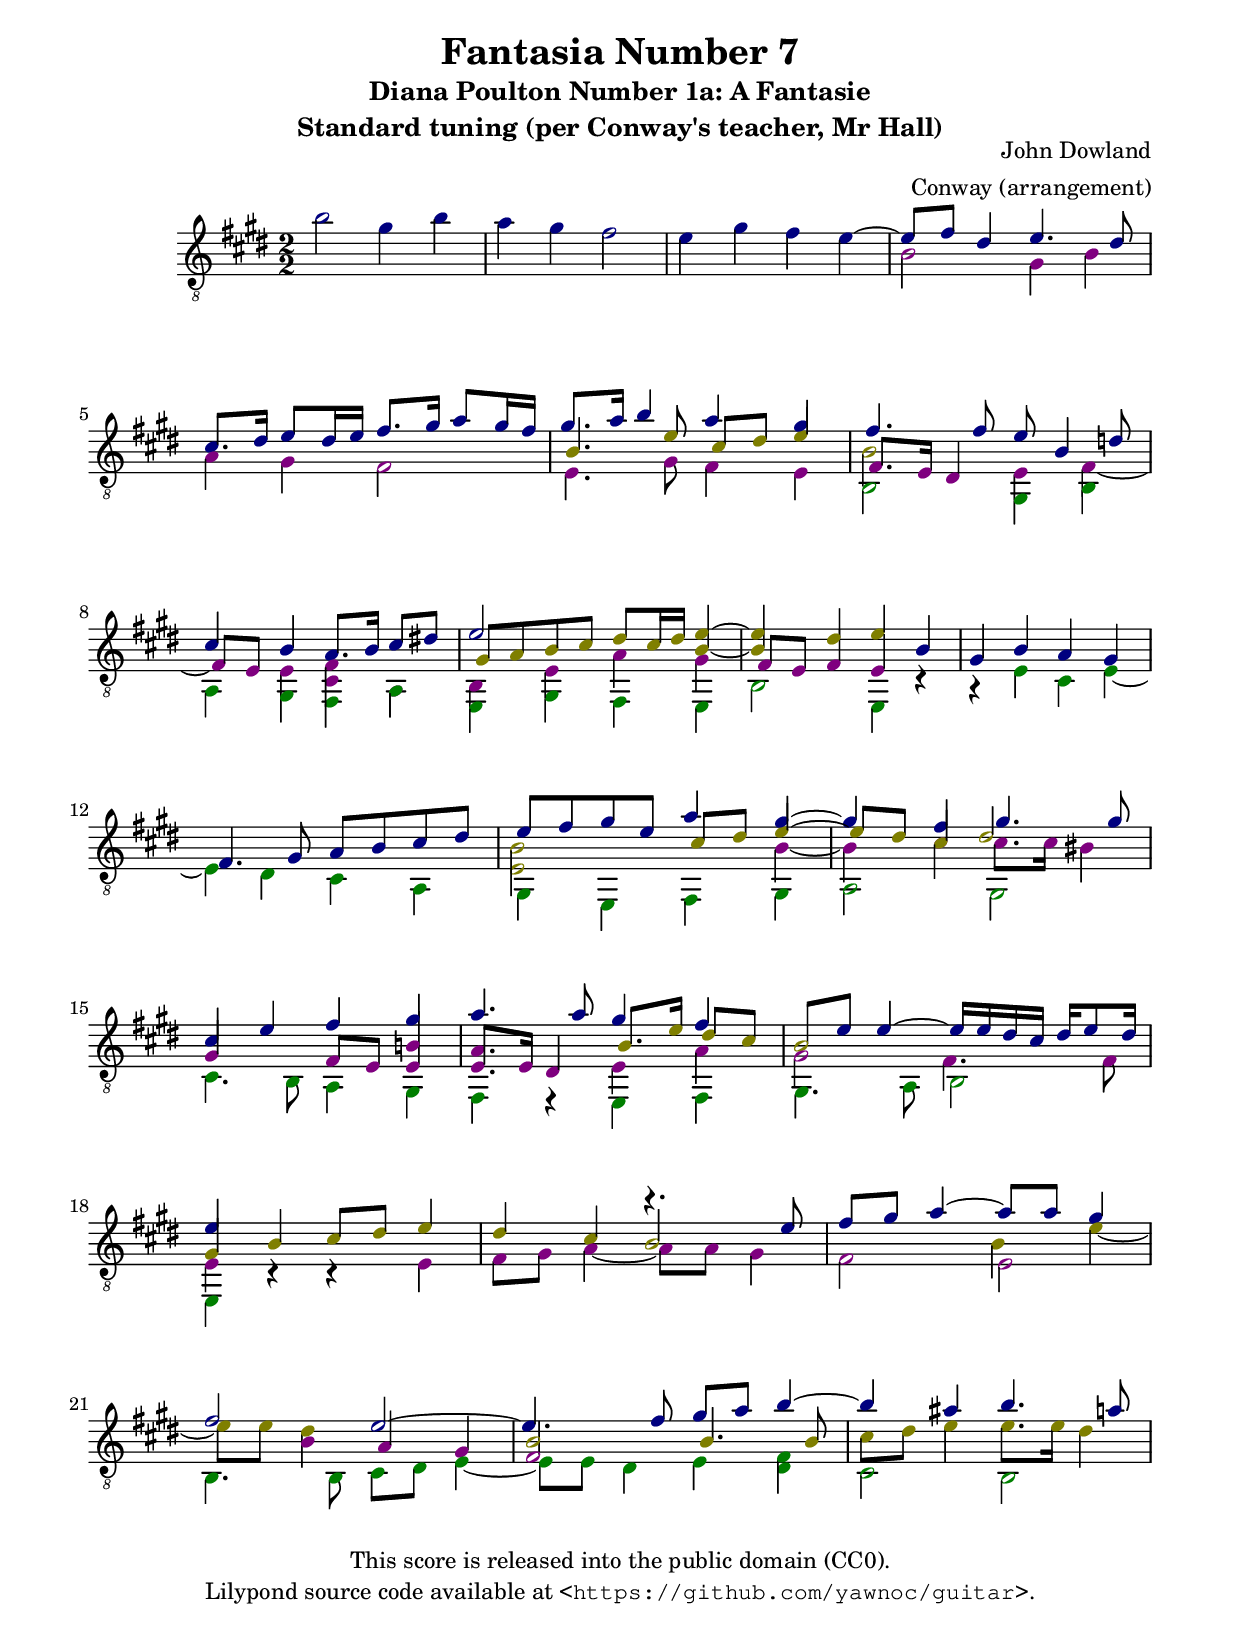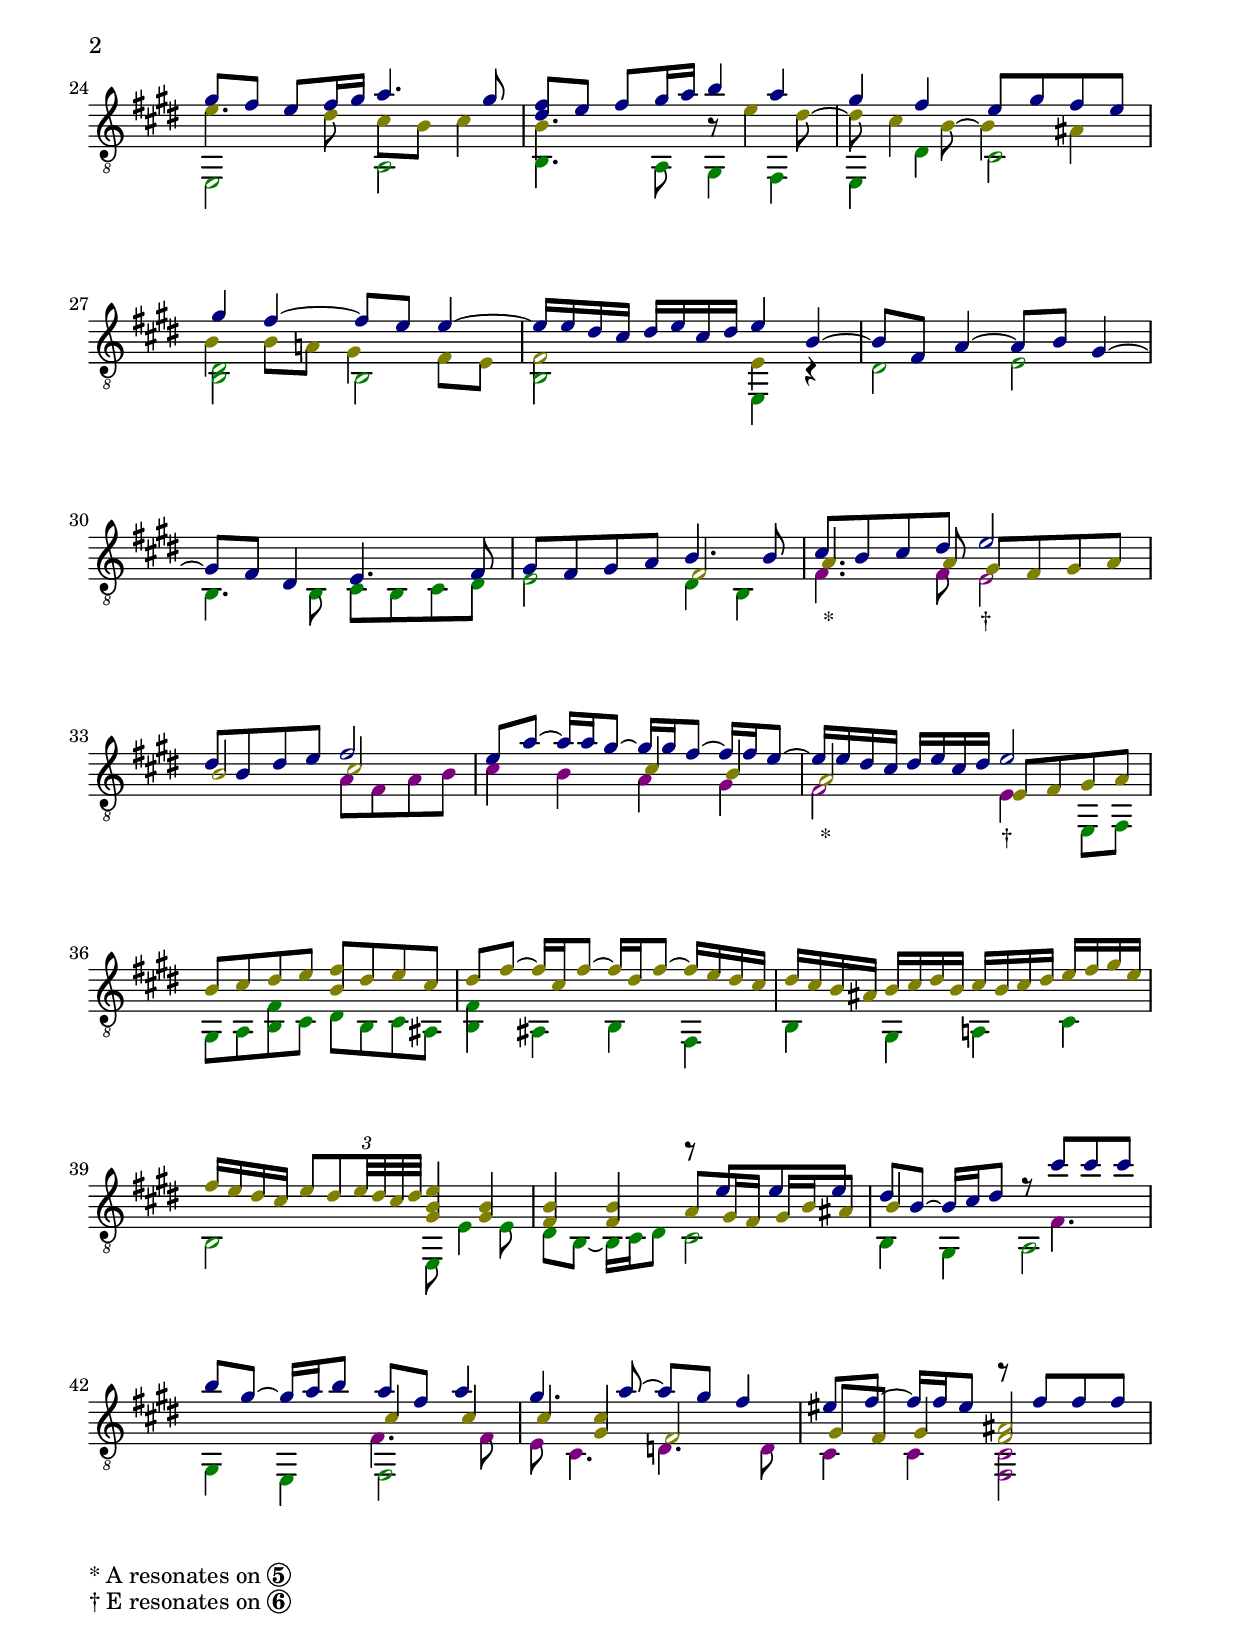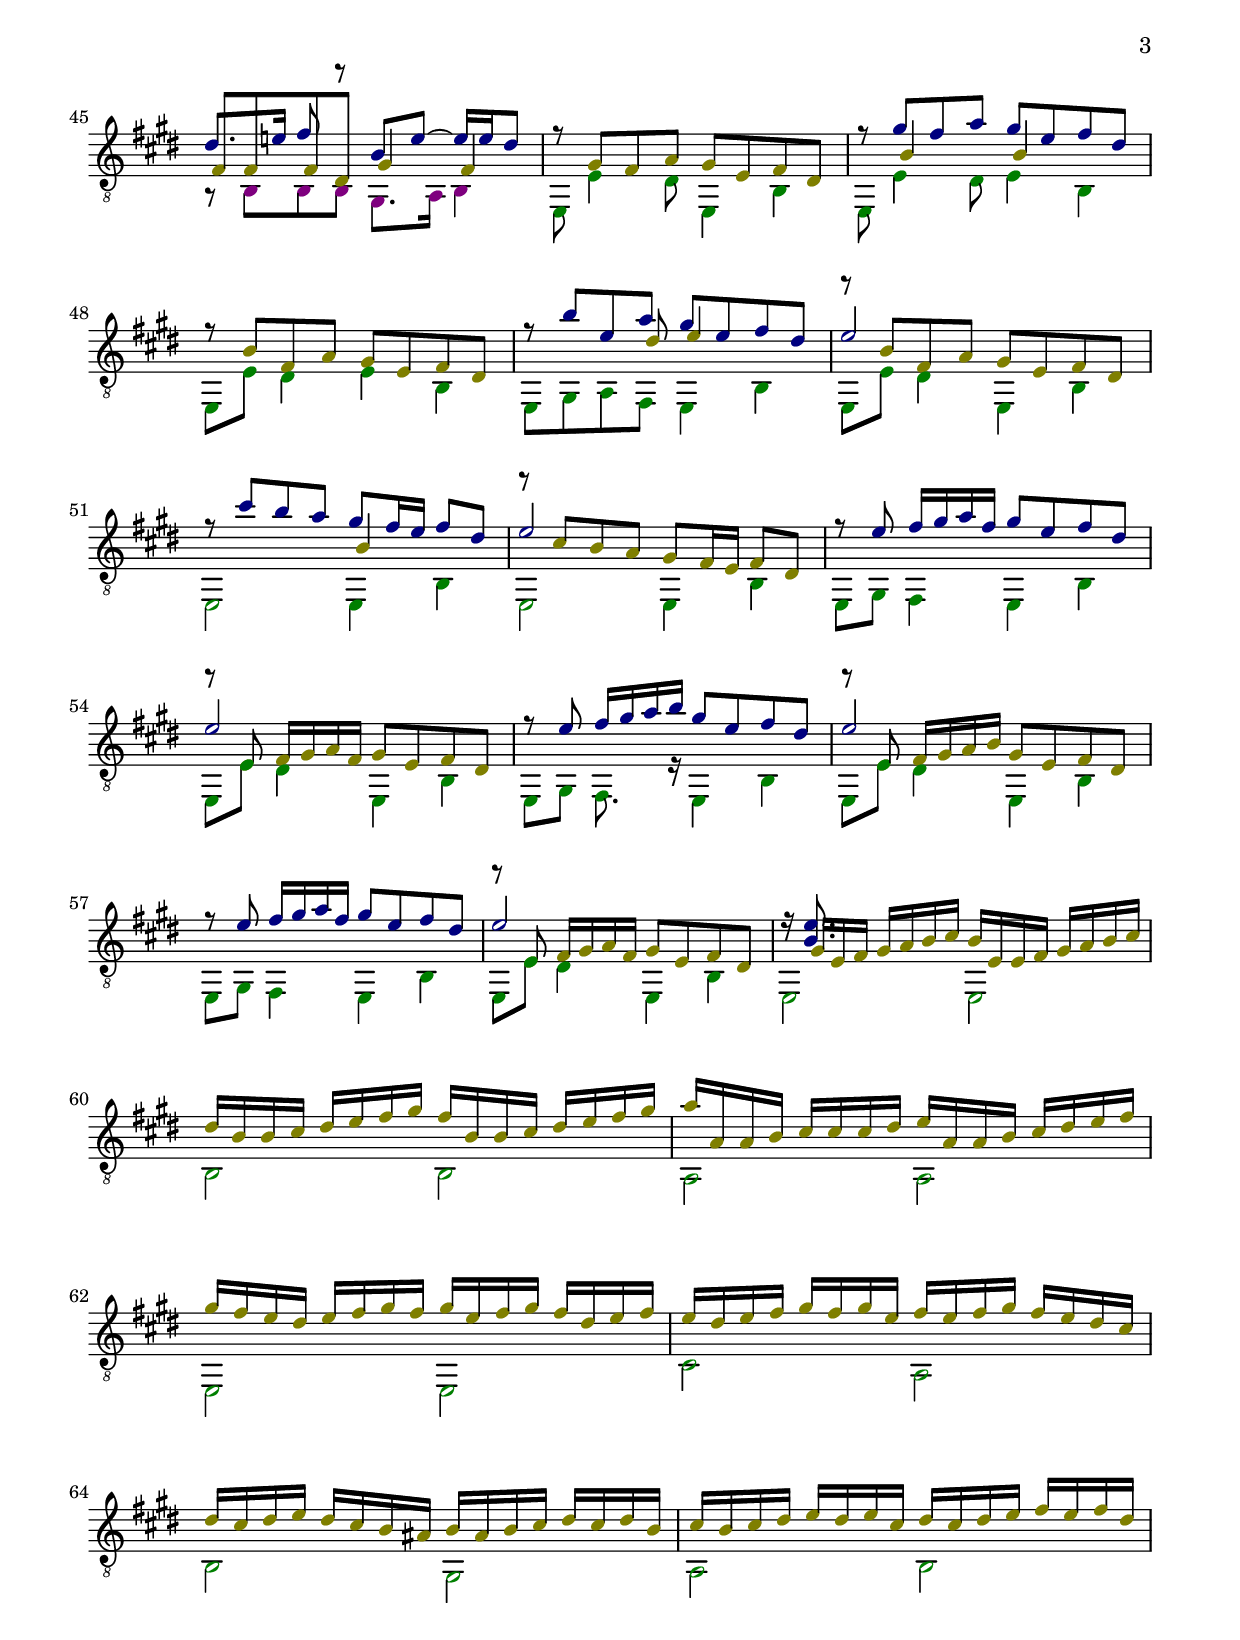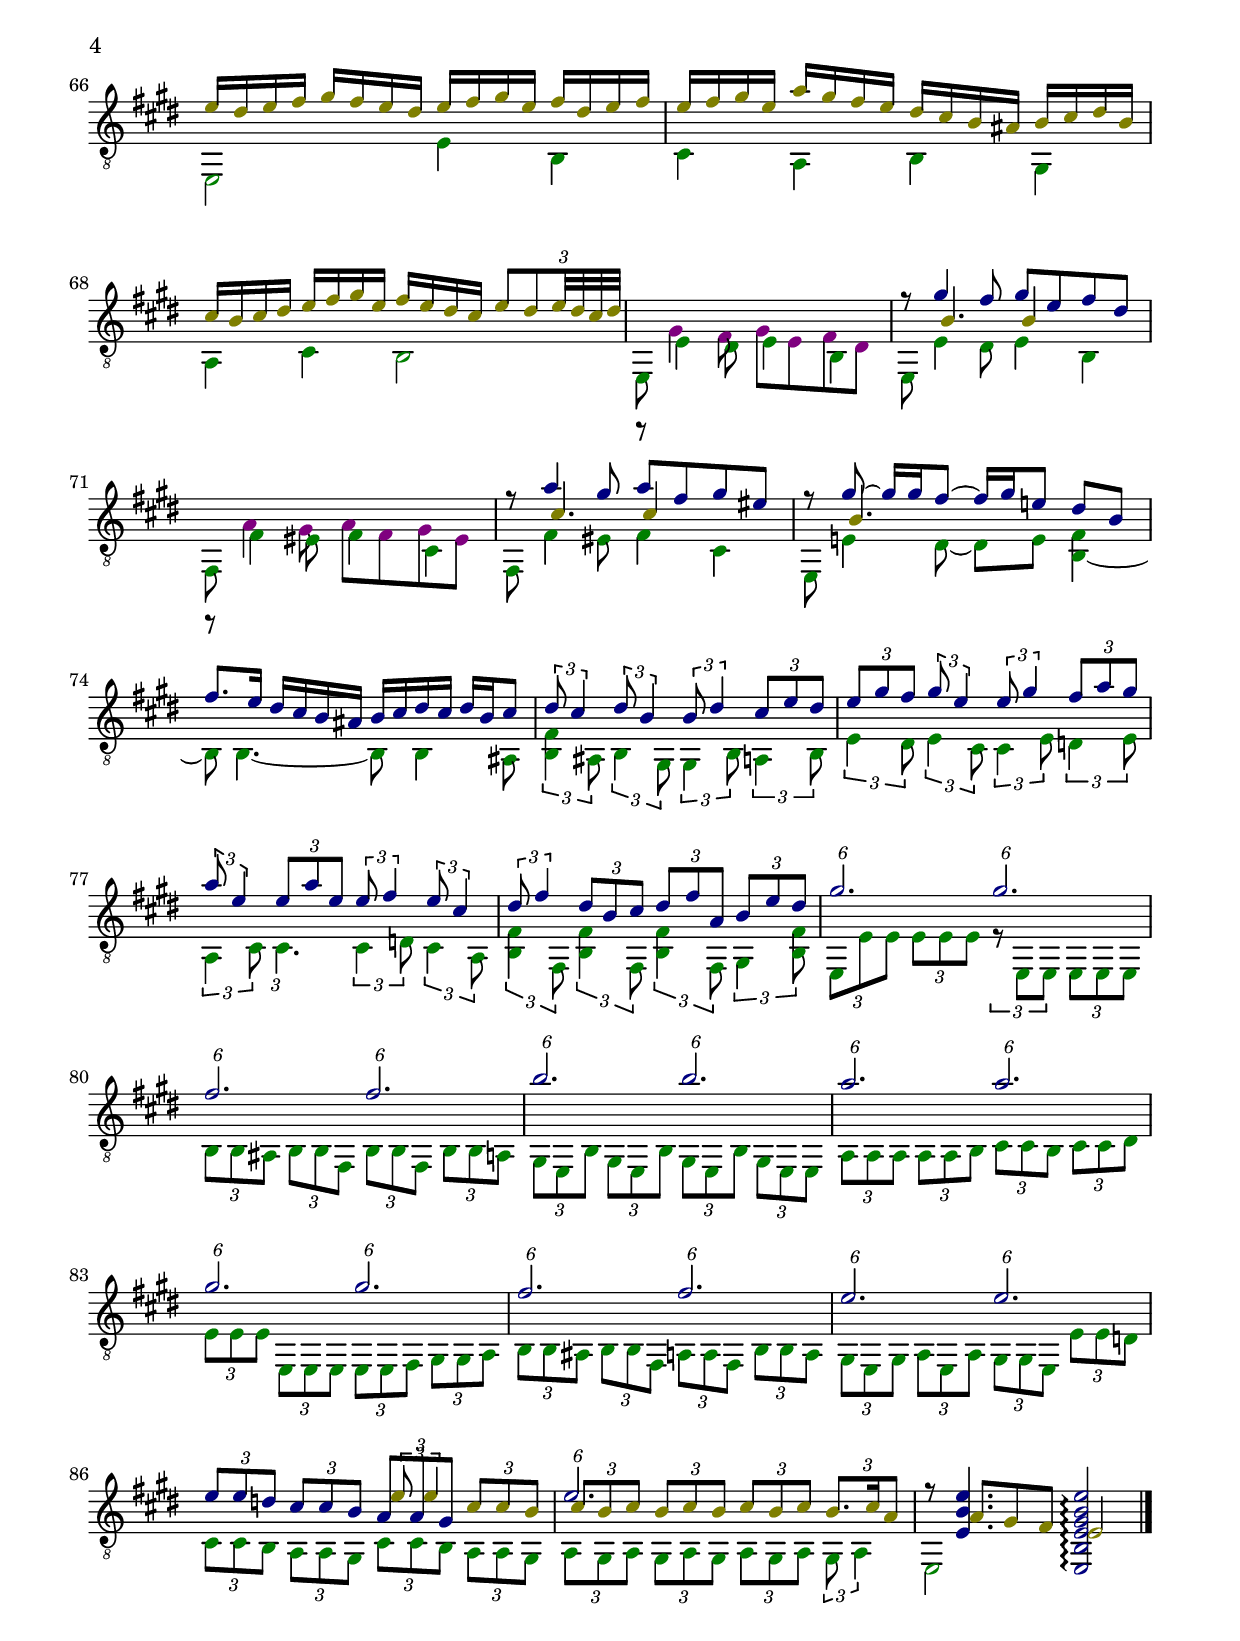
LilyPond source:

\version "2.18.2"


%%%%%%%%%%%%%%%%%%%%%%%%%%%%%%%%%%%%%%%%%%%%%%%%%%%%%%%%%%%%%%%%
% General
%%%%%%%%%%%%%%%%%%%%%%%%%%%%%%%%%%%%%%%%%%%%%%%%%%%%%%%%%%%%%%%%

\paper {
  top-margin = 1.5\cm
  left-margin = 1.5\cm
  right-margin = 1.5\cm
  bottom-margin = 1.5\cm
  ragged-last-bottom = ##f
  footnote-separator-markup = \markup { \vspace #1.5 }
}

globalSettings = {
  \accidentalStyle modern
  \compressFullBarRests
  \mergeDifferentlyHeadedOn
  \mergeDifferentlyDottedOn
  \numericTimeSignature
  \pointAndClickOff
  \override TextScript.extra-offset = #'(0 . 0.7)
  \override Score.FootnoteItem.annotation-line = ##f
}

origin-url = "https://github.com/yawnoc/guitar"

\header {
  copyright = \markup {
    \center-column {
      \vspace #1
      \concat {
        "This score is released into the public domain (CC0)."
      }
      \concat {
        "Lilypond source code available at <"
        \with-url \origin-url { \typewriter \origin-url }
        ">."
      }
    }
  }
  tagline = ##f
}

triplet = #(define-music-function
  (parser location music) (ly:music?)
  #{
    \tuplet 3/2 { $music }
  #}
)

tripletDuple = #(define-music-function
  (parser location music) (ly:music?)
  #{
    \tuplet 6/4 { $music }
  #}
)

overrideBeamedStemLengths = #(define-scheme-function
  (parser location lengths) (list?)
  #{
    \override Stem.details.beamed-lengths = $lengths
  #}
)
revertBeamedStemLengths = { \revert Stem.details.beamed-lengths }

overrideBeamVerticalPositions = #(define-scheme-function
  (parser location positions) (pair?)
  #{
    \override Beam.positions = $positions
  #}
)

%%%%%%%%%%%%%%%%%%%%%%%%%%%%%%%%%%%%%%%%%%%%%%%%%%%%%%%%%%%%%%%%
% Semantic bar lines
%%%%%%%%%%%%%%%%%%%%%%%%%%%%%%%%%%%%%%%%%%%%%%%%%%%%%%%%%%%%%%%%

barLineGoto = { \bar "||" }
barLineKeyChange = { \bar "||" }
barLineEnd = { \bar "|." }

%%%%%%%%%%%%%%%%%%%%%%%%%%%%%%%%%%%%%%%%%%%%%%%%%%%%%%%%%%%%%%%%
% Guitar notation
%%%%%%%%%%%%%%%%%%%%%%%%%%%%%%%%%%%%%%%%%%%%%%%%%%%%%%%%%%%%%%%%

stringNumbersAbove = { \set stringNumberOrientations = #'(up) }
stringNumbersBelow = { \set stringNumberOrientations = #'(down) }

fingeringAbove = { \set fingeringOrientations = #'(up) }
fingeringBelow = { \set fingeringOrientations = #'(down) }
fingeringAleft = { \set fingeringOrientations = #'(left) }
fingeringAright = { \set fingeringOrientations = #'(right) }

startGraceMusic = {
  <>(
  \override Fingering.font-size = -6
}
stopGraceMusic = {
  \revert Fingering.font-size
  <>)
}

overrideHorizontalShift = #(define-scheme-function
  (parser location distance) (number?)
  #{
    \override NoteColumn.force-hshift = $distance
  #}
)
revertHorizontalShift = { \revert NoteColumn.force-hshift }

barreSpan = #(define-music-function
  (parser location label offsetPair music)
  (string? (pair? (cons 0 0)) ly:music?)
  (let
    (
      (elements (extract-named-music music '(NoteEvent EventChord)))
    )
    (if
      (pair? elements)
      (let
        (
          (first-element (first elements))
          (last-element (last elements))
        )
        (set!
          (ly:music-property first-element 'articulations)
          (cons
            (make-music 'TextSpanEvent 'span-direction -1)
            (ly:music-property first-element 'articulations)
          )
        )
        (set!
          (ly:music-property last-element 'articulations)
          (cons
            (make-music 'TextSpanEvent 'span-direction 1)
            (ly:music-property last-element 'articulations)
          )
        )
      )
    )
  )
  #{
    \once \override TextSpanner.font-shape = #'upright
    \once \override TextSpanner.style = #'line
    \once \override TextSpanner.extra-offset = #offsetPair
    \once \override TextSpanner.bound-details = #`(
      (left
        (text . ,#{ \markup { \raise #-0.7 { #label \hspace #0.7 }} #})
        (Y . 0)
        (padding . -0.8)
        (attach-dir . -2)
      )
      (right
        (text . ,#{ \markup { \draw-line #'(0 . -1.3) } #}) ;; draw hook
        (Y . 0)
        (padding . -0.5)
        (attach-dir . 2)
      )
    )
    \once \override TextSpanner #'after-line-breaking = #(lambda (grob)
      (let*
        (
          (originalGrob (ly:grob-original grob))
          (splitGrobs (ly:spanner-broken-into originalGrob))
        )
        (if
          (and
            (>= (length splitGrobs) 2)
            (not (eq? (car (last-pair splitGrobs)) grob))
          )
          (begin
            (ly:grob-set-nested-property! grob
              '(bound-details right text)
              #{ \markup { \draw-line #'(0 . 0) } #} ;; suppress draw hook
            )
            (ly:grob-set-property! grob
              'extra-offset
              (cons
                (car offsetPair)
                (+ (cdr offsetPair) 0.7) ;; correction for suppressed hook
              )
            )
            (ly:grob-set-nested-property! grob
              '(bound-details right padding)
              #'-3 ;; increase spanner length
            )
          )
        )
      )
    )
    $music
  #}
)

barre = #(define-scheme-function
  (parser location label) (string?)
  #{
    \markup {
      \center-align {
        \hspace #0.7
        $label
      }
    }
  #}
)

nudgeNextBarre = #(define-scheme-function
  (parser location distance) (number?)
  #{
    \once \override TextScript.X-offset = $distance
  #}
)

position = #(define-scheme-function
  (parser location label) (string?)
  #{
    \markup {
      \center-align {
        \hspace #0.5
        $label
      }
    }
  #}
)

#(define-markup-command
  (markupString layout properties stringNumber) (markup?)
  (interpret-markup layout properties
    #{
      \markup \circle { \bold #stringNumber }
    #}
  )
)

#(define-markup-command
  (resonatesOn layout properties note stringNumber) (markup? markup?)
  (interpret-markup layout properties
    #{
      \markup { #note "resonates on" \markupString #stringNumber }
    #}
  )
)

%%%%%%%%%%%%%%%%%%%%%%%%%%%%%%%%%%%%%%%%%%%%%%%%%%%%%%%%%%%%%%%%
% Goto statements
%%%%%%%%%%%%%%%%%%%%%%%%%%%%%%%%%%%%%%%%%%%%%%%%%%%%%%%%%%%%%%%%

overrideGotoVisibility = {
  \once \override Score.RehearsalMark #'break-visibility = #'#(#t #t #f)
}

makeGotoMark = #(define-scheme-function
  (parser location label) (string?)
  #{
    \mark \markup { \small \italic $label }
  #}
)

simultaneousMarkSeparator = {
  \cadenzaOn
    s1073741824 % stupid, but works
  \cadenzaOff
}

coda = {
  \overrideGotoVisibility
  \mark \markup { \musicglyph #"scripts.coda" }
}

fine = {
  \overrideGotoVisibility
  \makeGotoMark Fine
}

dcAlCoda = {
  \overrideGotoVisibility
  \makeGotoMark "D.C. al Coda"
}

dcAlFine = {
  \overrideGotoVisibility
  \makeGotoMark "D.C. al Fine"
}

toCoda = {
  \overrideGotoVisibility
  \makeGotoMark "to Coda"
}



\header {
  title = "Fantasia Number 7"
  subtitle = \markup {
    \center-column {
      "Diana Poulton Number 1a: A Fantasie"
      "Standard tuning (per Conway's teacher, Mr Hall)"
    }
  }
  composer = "John Dowland"
  arranger = "Conway (arrangement)"
}


initialSignatures = {
  \clef "treble_8"
  \key e \major
  \time 2/2
  \set Timing.beamExceptions = #'()
  \set Timing.baseMoment = #(ly:make-moment 1/4)
  \set Timing.beatStructure = #'(1 1 1 1)
  \set Timing.beamExceptions = #'(
    (
      end
        .
      (
        ((1 . 8) . (4 4)) ;; quavers by fours
        ((1 . 12) . (3 3 3 3)) ;; anything shorter by beat
      )
    )
  )
}


highVoiceMusic = {
  
  \override NoteHead.color = #darkblue
  
  % Main theme high
  \barNumberCheck #1
  \relative c'' {
    \stemDown
    b2 gis4 b |
    a gis fis2 |
    e4 gis fis e~ |
    \stemUp
    e8 fis dis4 e4. dis8 |
    cis8. dis16 e8 dis16 e fis8. gis16 a8 gis16 fis |
    gis8. a16 b4 a gis |
    \once \overrideHorizontalShift #0.3 fis4. fis8 e8 b4 d8 |
    cis4 b a8. b16 cis8 dis |
    e2 s2 |
    s2 s4
  }
  
  % Main theme low
  \barNumberCheck #10
  \relative c' {
    b4 |
    gis b a gis |
    fis4. gis8 a b cis dis |
    e fis gis e a4 gis~ |
    gis
      \shiftOn
        \once \overrideHorizontalShift #0
        fis
      \shiftOff
      \once \overrideHorizontalShift #0.45 gis4. gis8 |
    cis,4 e fis gis |
    a4. a8 gis4 fis |
    \once \hide NoteHead b,8 e e4~ e16 e dis cis dis16 e8 dis16 |
    e4
  }
  
  % Tee-tee taa high
  \barNumberCheck #18
  \relative c'' {
    s4 s2 |
    s2 c4.\rest e,8 |
    fis8 gis a4~ a8 a gis4 |
    fis2 e2~ |
    \once \overrideHorizontalShift #-0.25 e4. fis8 gis8 a b4~ |
    b ais b4. a8 |
    gis8 fis e8 fis16 gis a4. gis8 |
    <fis dis>8 e fis8 gis16 a b4 a |
    gis fis e8 gis fis e |
    gis4 fis~ fis8 e e4~ |
    e16 e dis cis dis e cis dis e4
  }
  
  % Tee-tee taa low
  \barNumberCheck #28
  \relative c' {
    b4~ |
    b8 fis a4~ a8 b gis4~ |
    gis8 fis dis4 e4. fis8 |
    gis fis gis a b4. b8 |
    cis b cis dis e2 |
    dis8 b dis e fis2 |
    e8 a~ a16 a gis8~ gis16 gis fis8~ fis16 fis e8~ |
    e16 e dis cis dis e cis dis e2 |
  }
  
  % Ascending scale
  \barNumberCheck #36
  {
    s1 * 3 |
    s2
  }
  
  % Tee-tee-tee
  \barNumberCheck #39
  \relative c' {
    s2 |
    s2 r8 e e e |
    dis b~ b16 cis dis8 r8 cis' cis cis |
    b8 gis~ gis16 a b8 a8 fis a4 |
    gis4. a8~ a gis fis4 |
    eis8 fis~ fis16 fis eis8 r8 fis fis fis |
    dis8. e16 fis8 r b,8 e~ e16 e dis8 |
  }
  
  % Majestic theme
  \barNumberCheck #46
  \relative c'' {
    s1 |
    r8 gis fis a gis e fis dis |
    s1 |
    r8 b' e, a gis e fis dis |
    e2 s2 |
    r8 cis' b a gis8 fis16 e fis8 dis |
    e2 s2 |
    r8 e fis16 gis a fis gis8 e fis dis |
    e2 s2 |
    r8 e fis16 gis a b gis8 e fis dis |
    e2 s2 |
    r8 e fis16 gis a fis gis8 e fis dis |
    e2 s2 |
  }
  
  % Scale runs
  \barNumberCheck #59
  \relative c' {
    r16 <e b>8. s4 s2 |
    s1 * 9 |
  }
  
  % Majestic interlude
  \barNumberCheck #69
  \relative c'' {
    s1 |
    r8 gis4 fis8 gis e fis dis |
    s1 |
    r8 a'4 gis8 a fis gis eis |
    r8 gis~ gis16 gis fis8~ fis16 gis e8 dis b |
    fis'8. e16 dis cis b ais
      b16 cis dis cis dis b cis8 |
  }
  
  % Triple runs
  \barNumberCheck #75
  \relative c' {
    \triplet { dis8 cis4 } \triplet { dis8 b4 }
      \triplet { b8 dis4 } \triplet { cis8 e dis } |
    \triplet { e8 gis fis } \triplet { gis8 e4 }
      \triplet { e8 gis4 } \triplet { fis8 a gis } |
    \triplet { a8 e4 } \triplet { e8 a e }
      \triplet { e8 fis4 } \triplet { e8 cis4 } |
    \triplet { dis8 fis4 } \triplet { dis8 b cis }
      \triplet { dis8 fis a, } \triplet { b e dis } |
    \tripletDuple { gis2. } \tripletDuple { gis } |
    \tripletDuple { fis } \tripletDuple { fis } |
    \tripletDuple { b } \tripletDuple { b } |
    \tripletDuple { a } \tripletDuple { a } |
    \tripletDuple { gis } \tripletDuple { gis } |
    \tripletDuple { fis } \tripletDuple { fis } |
    \tripletDuple { e } \tripletDuple { e } |
    \triplet { e8 e d } \triplet { cis cis b }
      \triplet { a a gis } s4 |
    \tripletDuple { e'2. } s2 |
  }
  
  % Finishing chords
  \barNumberCheck #88
  \relative c {
    r8 <e b' e>4.
      <e, b' e gis b e>2 \arpeggio
      \barLineEnd
  }
  
}


lowVoiceMusic = {
  
  \override NoteHead.color = #darkgreen
  
  % Main theme high
  \barNumberCheck #1
  \relative c {
    s1 * 6 |
    b2 gis4 b |
    a gis fis a |
    e gis fis e |
    b'2 e,4
  }
  
  % Main theme low
  \barNumberCheck #10
  \relative c {
    r4 |
    r4 e cis e~ |
    e dis cis a |
    gis e fis gis |
    a2 gis |
    cis4. b8 a4 gis |
    fis r e fis |
    gis4. a8 b2 |
    e,4
  }
  
  % Tee-tee taa high
  \barNumberCheck #18
  \relative c {
    s4 s4 s4 |
    s1 * 2 |
    b4. b8 cis8 dis e4~ |
    \once \overrideHorizontalShift #1 e8 e dis4 e4 <dis fis> |
    cis2 b |
    e, a |
    b4. a8 gis4 fis |
    e dis' cis2 |
    <b dis> b |
    b e,4
  }
  
  % Tee-tee taa low
  \barNumberCheck #28
  \relative c {
    r4 |
    dis2 e |
    b4. b8 cis b cis dis |
    e2 dis4 b |
    s1 * 3 |
    s2
  }
  
  % Ascending scale
  \barNumberCheck #35
  \relative c, {
    s4 e8 fis |
    gis a <b fis'> cis dis b cis ais |
    <b fis'>4 ais b fis |
    b gis a cis |
    b2
  }
  
  % Tee-tee-tee
  \barNumberCheck #39
  \relative c, {
    e8 e'4 e8 |
    dis8 b~ b16 cis dis8 cis2 |
    b4 gis a2 |
    gis4 e fis2 |
    s1 * 3 |
  }
  
  % Majestic theme
  \barNumberCheck #46
  \relative c, {
    e8 e'4 dis8 e,4 b' |
    e,8 e'4 dis8 e4 b |
    e,8 e' dis4 e b |
    e,8 gis a fis e4 b' |
    e,8 e' dis4 e, b' |
    e,2 e4 b' |
    e,2 e4 b' |
    e,8 gis fis4 e b' |
    e,8 e' dis4 e, b' |
    e,8[ gis] fis8. r16 e4 b' |
    e,8 e' dis4 e, b' |
    e,8 gis fis4 e b' |
    e,8 e' dis4 e, b' |
  }
  
  % Scale runs
  \barNumberCheck #59
  \relative c, {
    e2 e |
    b' b |
    a a |
    e e |
    cis' a |
    b gis |
    a b |
    e, e'4 b |
    cis a b gis |
    a cis b2 |
  }
  
  % Majestic interlude
  \barNumberCheck #69
  \relative c, {
    e8 e'4 dis8 e4 b |
    e,8 e'4 dis8 e4 b |
    fis8 fis'4 eis8 fis4 cis |
    fis,8 fis'4 eis8 fis4 cis |
    e,8 e'4 dis8~ dis e <b~ fis'>4 |
    b8 b4.~ b8 b4 ais8 |
  }
  
  % Triple runs
  \barNumberCheck #75
  \relative c {
    \triplet { <b fis'>4 ais8 } \triplet { b4 gis8 }
      \triplet { gis4 b8 } \triplet { a4 b8 } |
    \triplet { e4 dis8 } \triplet { e4 cis8 }
      \triplet { cis4 e8 } \triplet { d4 e8 } |
    \triplet { a,4 cis8 } \triplet { cis4. }
      \triplet { cis4 d8 } \triplet { cis4 a8 } |
    \triplet { <b fis'>4 fis8 } \triplet { <b fis'>4 fis8 }
      \triplet { <b fis'>4 fis8 } \triplet { gis4 <b fis'>8 } |
    \triplet { e,8 e' e } \triplet { e e e }
      \triplet { r e, e } \triplet { e e e } |
    \triplet { b' b ais } \triplet { b b fis }
      \triplet { b b fis } \triplet { b b a } |
    \triplet { gis e b' } \triplet { gis e b' }
      \triplet { gis e b' } \triplet { gis e e } |
    \triplet { a a a } \triplet { a a b }
      \triplet { cis cis b } \triplet { cis cis dis } |
    \triplet { e e e } \triplet { e, e e }
      \triplet { e e fis } \triplet { gis gis a } |
    \triplet { b b ais } \triplet { b b fis }
      \triplet { a a fis } \triplet { b b a } |
    \triplet { gis e gis } \triplet { a e a }
      \triplet { gis gis e } \triplet { e' e d } |
    \triplet { cis cis b } \triplet { a a gis }
      \triplet { cis cis b } \triplet { a a gis } |
    \triplet { a gis a } \triplet { gis a gis }
      \triplet { a gis a } \triplet { gis8 a4 } |
  }
  
  % Finishing chords
  \barNumberCheck #88
  \relative c, {
    e2 s2 |
  }
  
}


upperMiddleVoiceMusic = {
  
  \override NoteHead.color = #darkyellow
  
  % Main theme high
  \barNumberCheck #1
  \relative c' {
    s1 * 5 |
    \once \overrideHorizontalShift #0.4 b4. e8
      cis8 dis
      \once \overrideHorizontalShift #0 e4 |
    \stemDown
    \once \overrideHorizontalShift #0 b2 s2 |
    \stemUp
    s1 |
    gis8 a b cis dis8 cis16 \shiftOff dis <e~ b_~>4 |
    <e b> dis e
    \shiftOn
  }
  
  % Main theme low
  \barNumberCheck #10
  \relative c' {
    s4 |
    s1 * 2 |
    \stemDown
    <b e,>2
    \stemUp
      cis8 dis \once \overrideHorizontalShift #0 e4~ |
    e8 dis
      \shiftOff cis4 \shiftOn
      \once \overrideHorizontalShift #-0.75 dis2 |
    s1 |
    s2 \stemUp b8. e16 dis8 cis |
      \once \overrideHorizontalShift #-0.07
      \once \hide Stem
        b2
      s2 |
    \once \overrideHorizontalShift #0 gis4
  }
  
  % Tee-tee taa high
  \barNumberCheck #18
  \relative c' {
    b4 cis8 dis e4 |
    dis4 cis b2 |
    \stemDown
    s2 b4 e_~ |
    \once \overrideHorizontalShift #0.9 e8 e
      \once \overrideHorizontalShift #0 dis4 s2 |
    \once \overrideHorizontalShift #0
    \once \hide Stem
      b2
    \stemUp
      b4. b8 |
    \stemDown
    \overrideHorizontalShift #0
    cis8 dis e4 e8. e16 dis4 |
    e4. dis8 cis8 b cis4 |
    b4. s8 b8\rest e4 dis8~ |
    dis8 cis4 b8~
    \revertHorizontalShift
      b4 ais |
    b4 b8 a gis4 fis8 e |
    \overrideHorizontalShift #0
    fis2 e4
    \revertHorizontalShift
    \stemUp
  }
  
  % Tee-tee taa low
  \barNumberCheck #28
  \relative c {
    s4 |
    s1 * 2 |
    s2 fis2 |
    \footnote "*" #'(0 . -4) \markup { "*" \resonatesOn A 5 }
    a4. a8 gis fis gis a |
    b2 cis |
    s2 cis4 b |
    \footnote "*" #'(0 . -4) \markup { }
    a2
  }
  
  % Ascending scale
  \barNumberCheck #35
  \relative c {
    e8 fis gis a |
    b cis dis e <fis b,> dis e cis |
    dis fis~ fis16 cis fis8~ fis16 dis fis8~ fis16 e dis cis |
    dis cis b ais b cis dis b cis b cis dis e fis gis e |
    fis e dis cis \triplet { e8 dis e32 dis cis dis } <e b gis>4
  }
  
  % Tee-tee-tee
  \barNumberCheck #39
  \relative c' {
    <b gis>4 |
    <b fis> <b fis> a8 gis16 fis gis16 b ais8 |
    b4 s4 s2 |
    s2 cis4 cis |
    cis <cis gis> fis,2 |
    gis8 fis gis4 <ais fis>2 |
    fis8 fis fis dis gis4 fis |
  }
  
  % Majestic theme
  \barNumberCheck #46
  \relative c' {
    r8 gis fis a gis e fis dis |
    s8 b'4 s8 b4 s4 |
    r8 b8 fis a gis e fis dis |
    s4. dis'8 e4 s4 |
    r8 b8 fis a gis e fis dis |
    s2 b'4 s4 |
    r8 cis b a gis8 fis16 e fis8 dis |
    s1 |
    r8 e fis16 gis a fis gis8 e fis dis |
    s1 |
    r8 e fis16 gis a b gis8 e fis dis |
    s1 |
    r8 e fis16 gis a fis gis8 e fis dis |
  }
  
  % Scale runs
  \barNumberCheck #59
  \relative c' {
    s16 gis e fis gis a b cis
      b e, e fis gis a b cis |
    dis b b cis dis e fis gis
      fis b, b cis dis e fis gis |
    a a, a b cis cis cis dis
      e a, a b cis dis e fis |
    gis fis e dis e fis gis fis
      gis e fis gis fis dis e fis |
    e dis e fis gis fis gis e
      fis e fis gis fis e dis cis |
    dis cis dis e dis cis b ais
      b ais b cis dis cis dis b |
    cis b cis dis e dis e cis
      dis cis dis e fis e fis dis |
    e dis e fis gis fis e dis
      e fis gis e
      fis dis e fis |
    e fis gis e
      a gis fis e
      dis cis b ais
      b cis dis b |
    cis b cis dis
      e fis gis e
      fis e dis cis
      \triplet { e8 dis e32 dis cis dis } |
  }
  
  % Majestic interlude
  \barNumberCheck #69
  \relative c' {
    s1 |
    s8 b4. b4 s4 |
    s1 |
    s8 cis4. cis4 s4 |
    s8 b4. s2 |
    s1 |
  }
  
  % Triple runs
  \barNumberCheck #75
  \relative c' {
    s1 * 11 |
    s2 \triplet { e8 e4 } \triplet { cis8 cis b } |
    \triplet { cis b cis } \triplet { b cis b }
      \triplet { cis b cis } \triplet { b8. cis16 a8 } |
  }
  
  % Finishing chords
  \barNumberCheck #88
  \relative c' {
    s8 a gis fis e2 |
  }
  
}


lowerMiddleVoiceMusic = {
  
  \override NoteHead.color = #darkmagenta
  
  % Main theme high
  \barNumberCheck #1
  \relative c' {
    s1 * 3 |
    \shiftOff
    b2 gis4 b |
    a gis fis2 |
    \once \overrideHorizontalShift #0.3 e4. gis8 fis4 e |
    \shiftOn
    \stemUp
    \overrideBeamedStemLengths #'(3)
    fis8. e16 dis4 \stemDown
    \revertBeamedStemLengths
      \overrideHorizontalShift #0 e4 fis~ |
      \revertHorizontalShift
    \stemUp
    fis8 e \stemDown
      \overrideHorizontalShift #0 e4 <cis fis>4 a |
    b e a gis |
      \revertHorizontalShift
    \stemUp
    fis8 e
      \overrideHorizontalShift #0 fis4 e
      \revertHorizontalShift
    \stemDown
  }
  
  % Main theme low
  \barNumberCheck #10
  \relative c {
    s4 |
    s1 * 2 |
    s2 s4 \overrideHorizontalShift #0 b'4~ |
    b \revertHorizontalShift
      \shiftOff cis \shiftOn
      \overrideBeamedStemLengths #'(3)
      \once \overrideHorizontalShift #0.3
        cis8. cis16
      \revertBeamedStemLengths
      bis4 |
    \stemUp
    \once \overrideHorizontalShift #0 gis4 s4
      \once \overrideHorizontalShift #0 fis8 e
      \once \overrideHorizontalShift #0 <e b'>4 |
    \once \overrideHorizontalShift #0 <e a>8. e16 dis4
      \stemDown
      \overrideHorizontalShift #0 e4 a |
      \revertHorizontalShift
    \once \overrideHorizontalShift #-0.07 gis2 fis4. fis8 |
    \once \overrideHorizontalShift #0 e4
  }
  
  % Tee-tee taa high
  \barNumberCheck #18
  \relative c {
    \shiftOff
    r4 r e |
    fis8 gis a4~ a8 a gis4 |
    fis2 e |
    \shiftOn
    \stemUp
    s4
      \once \overrideHorizontalShift #0
      \once \hide Stem
        b'
      a gis |
    \once \overrideHorizontalShift #0 fis2 s2 |
    \stemDown
    s1 * 5 |
    s2 s4
  }
  
  % Tee-tee taa low
  \barNumberCheck #28
  \relative c {
    s4 |
    s1 * 3 |
    fis4. fis8
      \footnote "†" #'(0 . -2.5) \markup { "†" \resonatesOn E 6 }
      e2 |
    s2 a8 fis a b |
    cis4 b a gis |
    fis2
      \footnote "†" #'(0 . -2.5) \markup { }
      e4
  }
  
  % Ascending scale
  \barNumberCheck #35
  {
    s4 |
    s1 * 3 |
    s2
  }
  
  % Tee-tee-tee
  \barNumberCheck #39
  \relative c {
    s2 |
    s1 |
    s2 s8 fis4. |
    s2 fis4. fis8 |
    e8 cis4. d4. d8 |
    cis4 cis <cis fis,>2 |
    r8 b b b gis8. a16 b4 |
  }
  
  % Majestic theme
  \barNumberCheck #46
  {
    s1 * 13 |
  }
  
  % Scale runs
  \barNumberCheck #59
  {
    s1 * 10 |
  }
  
  % Majestic interlude
  \barNumberCheck #69
  \relative c' {
    r8 gis4 fis8 gis e fis dis |
    s1 |
    r8 a'4 gis8 a fis gis eis |
    s1 * 3 |
  }
  
}


allMusic = {
  \new Staff \with {
    midiInstrument = #"acoustic guitar (nylon)"
  }
  \globalSettings
  \initialSignatures
  <<
    << \highVoiceMusic >>
      \\
    << \lowVoiceMusic >>
      \\
    << \upperMiddleVoiceMusic >>
      \\
    << \lowerMiddleVoiceMusic >>
  >>
}


\score {
  \allMusic
}

\score {
  \allMusic
  \midi { }
}
